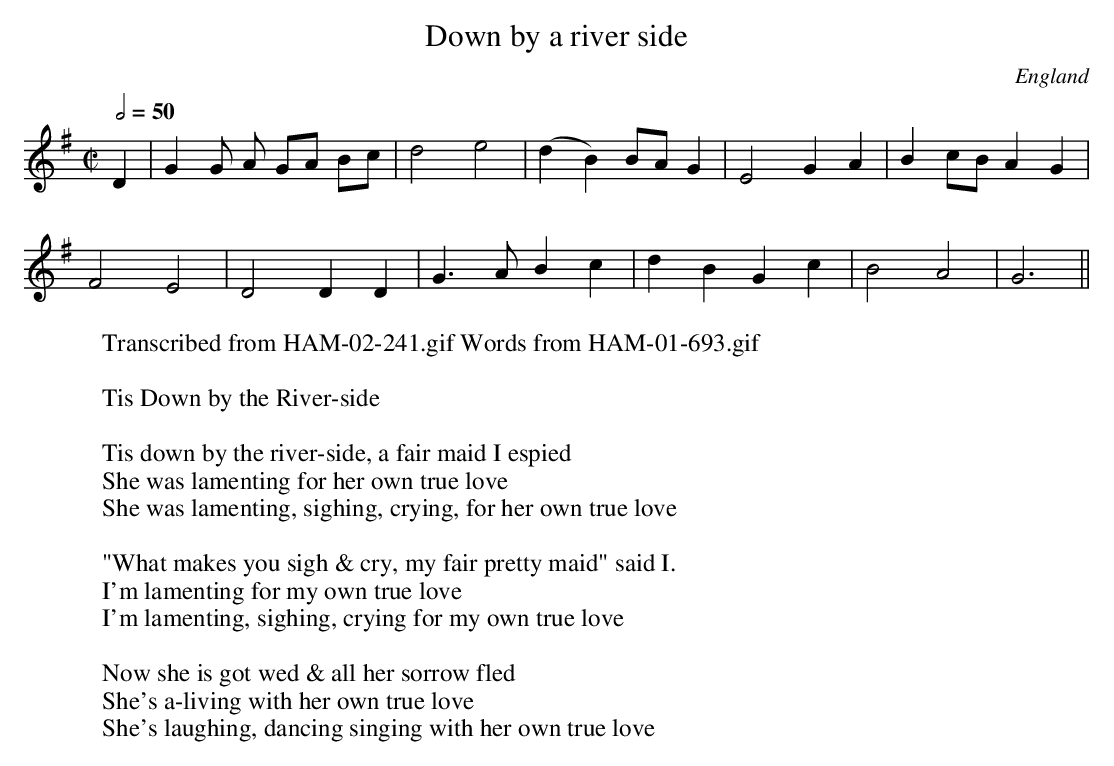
X:1
T:Down by a river side
O:England
M:C|
L:1/8
Q:1/2=50
K:G
D2|G2G A GA Bc|d4 e4|(d2B2) BAG2|E4 G2A2|B2cB A2G2|
F4 E4|D4 D2D2|G3A B2c2|d2B2 G2c2|B4A4|G6||
W:Transcribed from HAM-02-241.gif Words from HAM-01-693.gif
W:
W:Tis Down by the River-side
W:
W:Tis down by the river-side, a fair maid I espied
W:She was lamenting for her own true love
W:She was lamenting, sighing, crying, for her own true love
W:
W:"What makes you sigh & cry, my fair pretty maid" said I.
W:I'm lamenting for my own true love
W:I'm lamenting, sighing, crying for my own true love
W:
W:Now she is got wed & all her sorrow fled
W:She's a-living with her own true love
W:She's laughing, dancing singing with her own true love
W:
